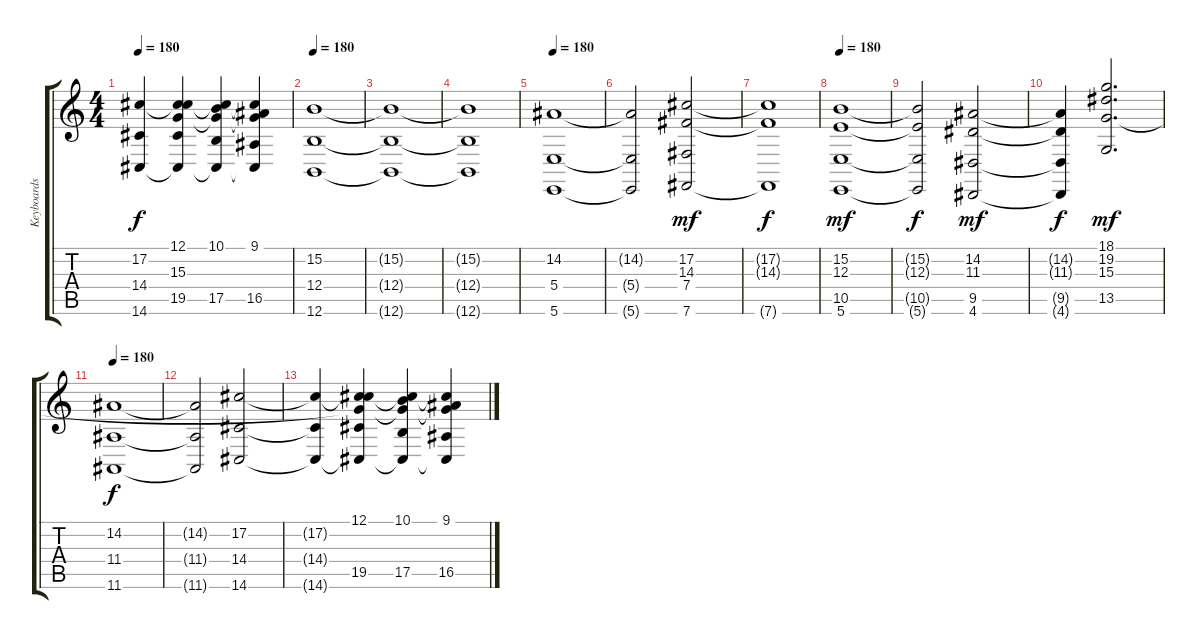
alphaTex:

\track ("Keyboards II (Rythm)" "Keyboards ") {instrument stringensemble1}
\staff {score tabs}
\tuning (Db4 Ab3 E3 B2 Gb2 B1) {hide}
\ts (4 4)
\tempo 180
\clef g2
\ks c
(17.2{t} 14.4{t} 14.6{t}).4{dy f} (12.1 17.2{t} 15.3{t} 19.5 14.6{t}).4 (10.1 17.2{t} 15.3{t} 17.5 14.6{t}).4 (9.1 17.2{t} 15.3{t} 16.5 14.6{t}).4 |
\tempo 180
(15.2 12.4 12.6).1{volume 16 instrument choiraahs} |
(15.2{t} 12.4{t} 12.6{t}).1 |
(15.2{t} 12.4{t} 12.6{t}).1 |
\tempo 180
(14.2 5.4 5.6).1 |
(14.2{t} 5.4{t} 5.6{t}).2 (17.2 14.3 7.4 7.6).2{dy mf} |
(17.2{t} 14.3{t} 7.6{t}).1{dy f} |
\tempo 180
(15.2 12.3 10.5 5.6).1{dy mf} |
(15.2{t} 12.3{t} 10.5{t} 5.6{t}).2{dy f} (14.2 11.3 9.5 4.6).2{dy mf} |
(14.2{t} 11.3{t} 9.5{t} 4.6{t}).4{dy f} (18.1 19.2 15.3 13.5).2{d dy mf} |
\tempo 180
(14.2 11.4 11.6).1{dy f} |
(14.2{t} 11.4{t} 11.6{t}).2 (17.2 14.4 14.6).2 |
(17.2{t} 14.4{t} 14.6{t}).4 (12.1 17.2{t} 15.3{t} 19.5 14.6{t}).4 (10.1 17.2{t} 15.3{t} 17.5 14.6{t}).4 (9.1 17.2{t} 15.3{t} 16.5 14.6{t}).4
